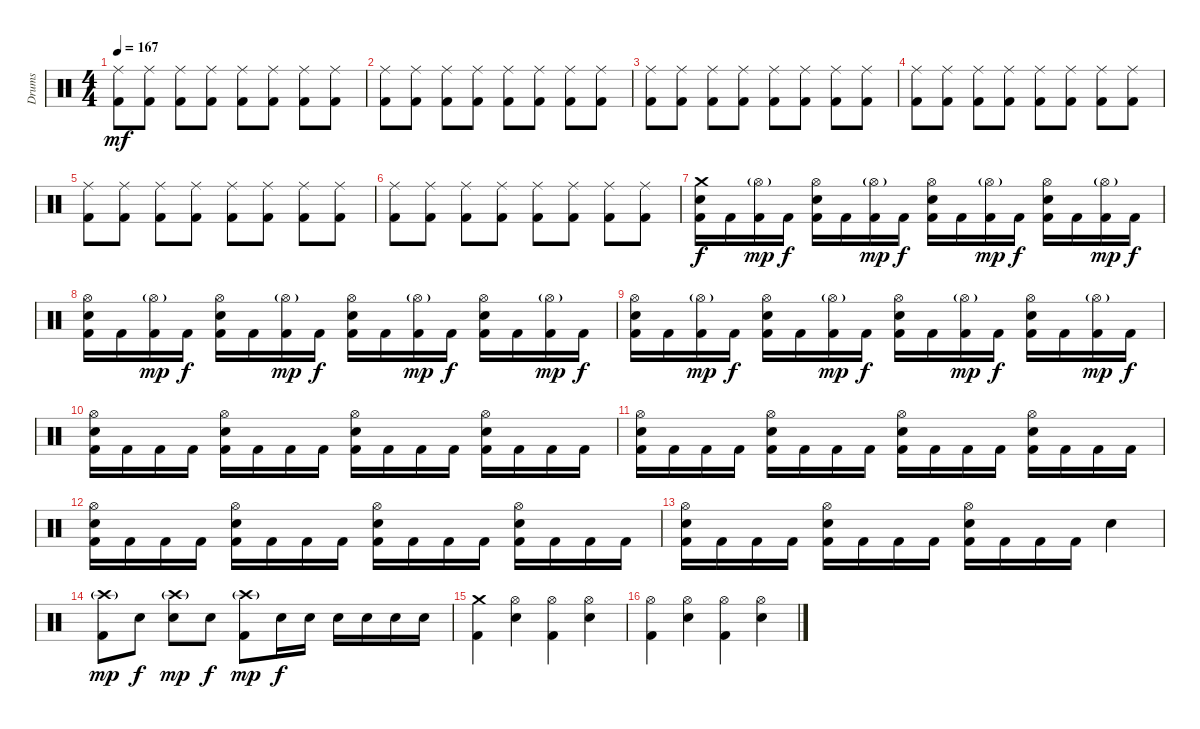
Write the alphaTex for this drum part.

\track ("Drums" "Drums") {instrument percussion}
\staff {score}
\articulation defaults
\ts (4 4)
\tempo 167
\clef neutral
\ks c
("Ride (middle)" "Kick (hit) 2").8{dy mf} ("Ride (middle)" "Kick (hit) 2").8 ("Ride (middle)" "Kick (hit) 2").8 ("Ride (middle)" "Kick (hit) 2").8 ("Ride (middle)" "Kick (hit) 2").8 ("Ride (middle)" "Kick (hit) 2").8 ("Ride (middle)" "Kick (hit) 2").8 ("Ride (middle)" "Kick (hit) 2").8 |
("Ride (middle)" "Kick (hit) 2").8 ("Ride (middle)" "Kick (hit) 2").8 ("Ride (middle)" "Kick (hit) 2").8 ("Ride (middle)" "Kick (hit) 2").8 ("Ride (middle)" "Kick (hit) 2").8 ("Ride (middle)" "Kick (hit) 2").8 ("Ride (middle)" "Kick (hit) 2").8 ("Ride (middle)" "Kick (hit) 2").8 |
("Ride (middle)" "Kick (hit) 2").8 ("Ride (middle)" "Kick (hit) 2").8 ("Ride (middle)" "Kick (hit) 2").8 ("Ride (middle)" "Kick (hit) 2").8 ("Ride (middle)" "Kick (hit) 2").8 ("Ride (middle)" "Kick (hit) 2").8 ("Ride (middle)" "Kick (hit) 2").8 ("Ride (middle)" "Kick (hit) 2").8 |
("Ride (middle)" "Kick (hit) 2").8 ("Ride (middle)" "Kick (hit) 2").8 ("Ride (middle)" "Kick (hit) 2").8 ("Ride (middle)" "Kick (hit) 2").8 ("Ride (middle)" "Kick (hit) 2").8 ("Ride (middle)" "Kick (hit) 2").8 ("Ride (middle)" "Kick (hit) 2").8 ("Ride (middle)" "Kick (hit) 2").8 |
("Ride (middle)" "Kick (hit) 2").8 ("Ride (middle)" "Kick (hit) 2").8 ("Ride (middle)" "Kick (hit) 2").8 ("Ride (middle)" "Kick (hit) 2").8 ("Ride (middle)" "Kick (hit) 2").8 ("Ride (middle)" "Kick (hit) 2").8 ("Ride (middle)" "Kick (hit) 2").8 ("Ride (middle)" "Kick (hit) 2").8 |
("Ride (middle)" "Kick (hit) 2").8 ("Ride (middle)" "Kick (hit) 2").8 ("Ride (middle)" "Kick (hit) 2").8 ("Ride (middle)" "Kick (hit) 2").8 ("Ride (middle)" "Kick (hit) 2").8 ("Ride (middle)" "Kick (hit) 2").8 ("Ride (middle)" "Kick (hit) 2").8 ("Ride (middle)" "Kick (hit) 2").8 |
("Crash medium (hit)" "Electric Snare (hit)" "Kick (hit) 2").16{dy f} "Kick (hit) 2".16 ("Hi-Hat (open)"{g} "Kick (hit) 2").16{dy mp} "Kick (hit) 2".16{dy f} ("Hi-Hat (open)" "Electric Snare (hit)" "Kick (hit) 2").16 "Kick (hit) 2".16 ("Hi-Hat (open)"{g} "Kick (hit) 2").16{dy mp} "Kick (hit) 2".16{dy f} ("Hi-Hat (open)" "Electric Snare (hit)" "Kick (hit) 2").16 "Kick (hit) 2".16 ("Hi-Hat (open)"{g} "Kick (hit) 2").16{dy mp} "Kick (hit) 2".16{dy f} ("Hi-Hat (open)" "Electric Snare (hit)" "Kick (hit) 2").16 "Kick (hit) 2".16 ("Hi-Hat (open)"{g} "Kick (hit) 2").16{dy mp} "Kick (hit) 2".16{dy f} |
("Hi-Hat (open)" "Electric Snare (hit)" "Kick (hit) 2").16 "Kick (hit) 2".16 ("Hi-Hat (open)"{g} "Kick (hit) 2").16{dy mp} "Kick (hit) 2".16{dy f} ("Hi-Hat (open)" "Electric Snare (hit)" "Kick (hit) 2").16 "Kick (hit) 2".16 ("Hi-Hat (open)"{g} "Kick (hit) 2").16{dy mp} "Kick (hit) 2".16{dy f} ("Hi-Hat (open)" "Electric Snare (hit)" "Kick (hit) 2").16 "Kick (hit) 2".16 ("Hi-Hat (open)"{g} "Kick (hit) 2").16{dy mp} "Kick (hit) 2".16{dy f} ("Hi-Hat (open)" "Electric Snare (hit)" "Kick (hit) 2").16 "Kick (hit) 2".16 ("Hi-Hat (open)"{g} "Kick (hit) 2").16{dy mp} "Kick (hit) 2".16{dy f} |
("Hi-Hat (open)" "Electric Snare (hit)" "Kick (hit) 2").16 "Kick (hit) 2".16 ("Hi-Hat (open)"{g} "Kick (hit) 2").16{dy mp} "Kick (hit) 2".16{dy f} ("Hi-Hat (open)" "Electric Snare (hit)" "Kick (hit) 2").16 "Kick (hit) 2".16 ("Hi-Hat (open)"{g} "Kick (hit) 2").16{dy mp} "Kick (hit) 2".16{dy f} ("Hi-Hat (open)" "Electric Snare (hit)" "Kick (hit) 2").16 "Kick (hit) 2".16 ("Hi-Hat (open)"{g} "Kick (hit) 2").16{dy mp} "Kick (hit) 2".16{dy f} ("Hi-Hat (open)" "Electric Snare (hit)" "Kick (hit) 2").16 "Kick (hit) 2".16 ("Hi-Hat (open)"{g} "Kick (hit) 2").16{dy mp} "Kick (hit) 2".16{dy f} |
("Hi-Hat (open)" "Electric Snare (hit)" "Kick (hit) 2").16 "Kick (hit) 2".16 "Kick (hit) 2".16 "Kick (hit) 2".16 ("Hi-Hat (open)" "Electric Snare (hit)" "Kick (hit) 2").16 "Kick (hit) 2".16 "Kick (hit) 2".16 "Kick (hit) 2".16 ("Hi-Hat (open)" "Electric Snare (hit)" "Kick (hit) 2").16 "Kick (hit) 2".16 "Kick (hit) 2".16 "Kick (hit) 2".16 ("Hi-Hat (open)" "Electric Snare (hit)" "Kick (hit) 2").16 "Kick (hit) 2".16 "Kick (hit) 2".16 "Kick (hit) 2".16 |
("Hi-Hat (open)" "Electric Snare (hit)" "Kick (hit) 2").16 "Kick (hit) 2".16 "Kick (hit) 2".16 "Kick (hit) 2".16 ("Hi-Hat (open)" "Electric Snare (hit)" "Kick (hit) 2").16 "Kick (hit) 2".16 "Kick (hit) 2".16 "Kick (hit) 2".16 ("Hi-Hat (open)" "Electric Snare (hit)" "Kick (hit) 2").16 "Kick (hit) 2".16 "Kick (hit) 2".16 "Kick (hit) 2".16 ("Hi-Hat (open)" "Electric Snare (hit)" "Kick (hit) 2").16 "Kick (hit) 2".16 "Kick (hit) 2".16 "Kick (hit) 2".16 |
("Hi-Hat (open)" "Electric Snare (hit)" "Kick (hit) 2").16 "Kick (hit) 2".16 "Kick (hit) 2".16 "Kick (hit) 2".16 ("Hi-Hat (open)" "Electric Snare (hit)" "Kick (hit) 2").16 "Kick (hit) 2".16 "Kick (hit) 2".16 "Kick (hit) 2".16 ("Hi-Hat (open)" "Electric Snare (hit)" "Kick (hit) 2").16 "Kick (hit) 2".16 "Kick (hit) 2".16 "Kick (hit) 2".16 ("Hi-Hat (open)" "Electric Snare (hit)" "Kick (hit) 2").16 "Kick (hit) 2".16 "Kick (hit) 2".16 "Kick (hit) 2".16 |
("Hi-Hat (open)" "Electric Snare (hit)" "Kick (hit) 2").16 "Kick (hit) 2".16 "Kick (hit) 2".16 "Kick (hit) 2".16 ("Hi-Hat (open)" "Electric Snare (hit)" "Kick (hit) 2").16 "Kick (hit) 2".16 "Kick (hit) 2".16 "Kick (hit) 2".16 ("Hi-Hat (open)" "Electric Snare (hit)" "Kick (hit) 2").16 "Kick (hit) 2".16 "Kick (hit) 2".16 "Kick (hit) 2".16 "Electric Snare (hit)".4 |
("Crash high (hit)"{g} "Kick (hit) 2").8{dy mp} "Electric Snare (hit)".8{dy f} ("Crash high (hit)"{g} "Electric Snare (hit)").8{dy mp} "Electric Snare (hit)".8{dy f} ("Crash high (hit)"{g} "Kick (hit) 2").8{dy mp} "Electric Snare (hit)".16{dy f} "Electric Snare (hit)".16 "Electric Snare (hit)".16 "Electric Snare (hit)".16 "Electric Snare (hit)".16 "Electric Snare (hit)".16 |
("Crash medium (hit)" "Kick (hit) 2").4 ("Hi-Hat (open)" "Electric Snare (hit)").4 ("Hi-Hat (open)" "Kick (hit) 2").4 ("Hi-Hat (open)" "Electric Snare (hit)").4 |
("Hi-Hat (open)" "Kick (hit) 2").4 ("Hi-Hat (open)" "Electric Snare (hit)").4 ("Hi-Hat (open)" "Kick (hit) 2").4 ("Hi-Hat (open)" "Electric Snare (hit)").4
